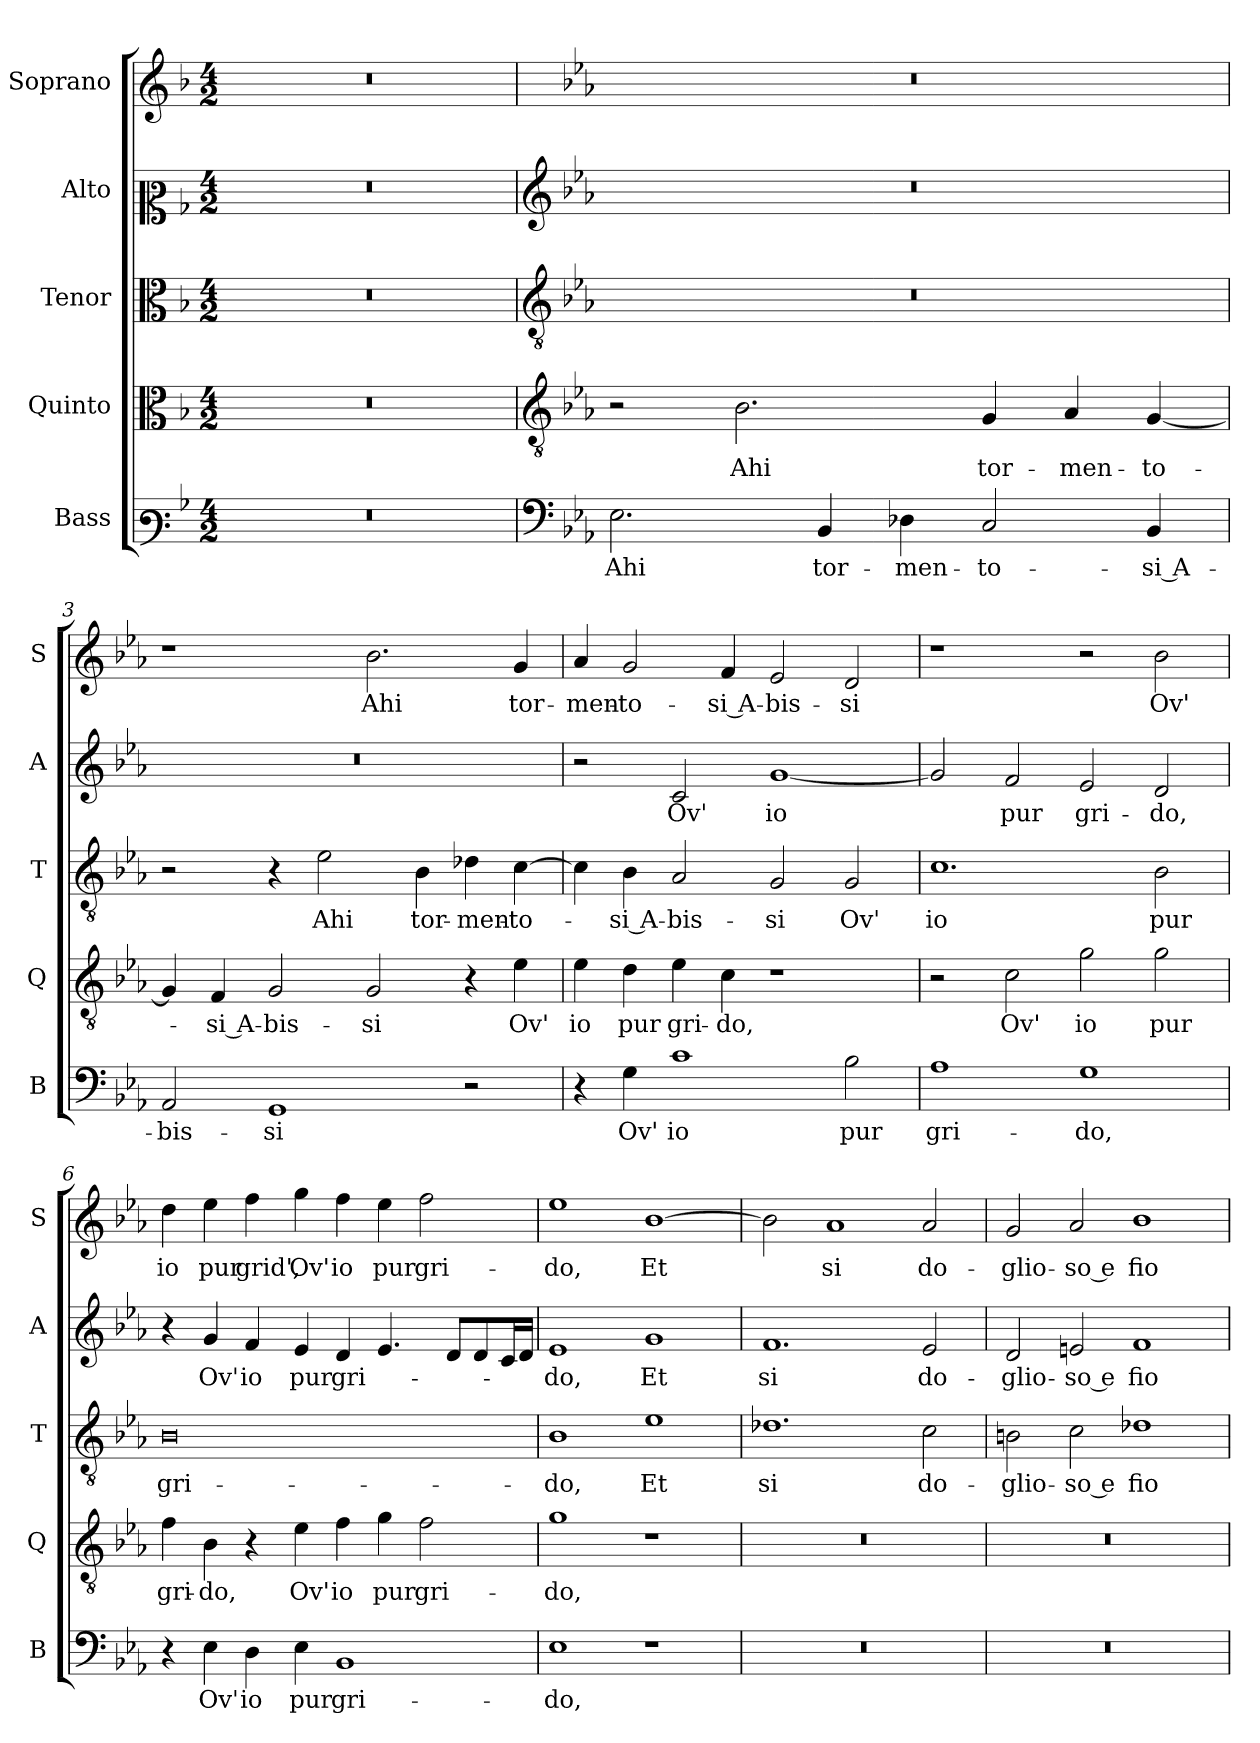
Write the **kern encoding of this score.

**kern	**text	**kern	**text	**kern	**text	**kern	**text	**kern	**text
*part5	*part5	*part4	*part4	*part3	*part3	*part2	*part2	*part1	*part1
*staff5	*staff5	*staff4	*staff4	*staff3	*staff3	*staff2	*staff2	*staff1	*staff1
*I"Bass	*	*I"Quinto	*	*I"Tenor	*	*I"Alto	*	*I"Soprano	*
*I'B	*	*I'Q	*	*I'T	*	*I'A	*	*I'S	*
*clefF3	*	*clefC3	*	*clefC3	*	*clefC2	*	*clefG2	*
*k[b-]	*	*k[b-]	*	*k[b-]	*	*k[b-]	*	*k[b-]	*
*F:	*	*F:	*	*F:	*	*F:	*	*F:	*
*M4/2	*	*M4/2	*	*M4/2	*	*M4/2	*	*M4/2	*
=1	=1	=1	=1	=1	=1	=1	=1	=1	=1
0r	.	0r	.	0r	.	0r	.	0r	.
=2	=2	=2	=2	=2	=2	=2	=2	=2	=2
*clefF4	*	*clefGv2	*	*clefGv2	*	*clefG2	*	*	*
*k[b-e-a-]	*	*k[b-e-a-]	*	*k[b-e-a-]	*	*k[b-e-a-]	*	*k[b-e-a-]	*
*E-:	*	*E-:	*	*E-:	*	*E-:	*	*E-:	*
!	!LO:LY:b	!	!	!	!	!	!	!	!
2.E-\	Ahi	2r	.	0r	.	0r	.	0r	.
!	!	!	!LO:LY:b	!	!	!	!	!	!
.	.	2.B-\	Ahi	.	.	.	.	.	.
!	!LO:LY:b	!	!	!	!	!	!	!	!
4BB-/	tor-	.	.	.	.	.	.	.	.
!	!LO:LY:b	!	!	!	!	!	!	!	!
4D-X\	-men-	.	.	.	.	.	.	.	.
!	!LO:LY:b	!	!LO:LY:b	!	!	!	!	!	!
2C/	-to-	4G/	tor-	.	.	.	.	.	.
!	!	!	!LO:LY:b	!	!	!	!	!	!
.	.	4A-/	-men-	.	.	.	.	.	.
!	!LO:LY:b	!	!LO:LY:b	!	!	!	!	!	!
4BB-/	-si A-	[4G/	-to-	.	.	.	.	.	.
=3	=3	=3	=3	=3	=3	=3	=3	=3	=3
!	!LO:LY:b	!	!	!	!	!	!	!	!
2AA-/	-bis-	4G/]	.	2r	.	0r	.	1r	.
!	!	!	!LO:LY:b	!	!	!	!	!	!
.	.	4F/	-si A-	.	.	.	.	.	.
!	!LO:LY:b	!	!LO:LY:b	!	!	!	!	!	!
1GG	-si	2G/	-bis-	4r	.	.	.	.	.
!	!	!	!	!	!LO:LY:b	!	!	!	!
.	.	.	.	2e-\	Ahi	.	.	.	.
!	!	!	!LO:LY:b	!	!	!	!	!	!LO:LY:b
.	.	2G/	-si	.	.	.	.	2.b-\	Ahi
!	!	!	!	!	!LO:LY:b	!	!	!	!
.	.	.	.	4B-\	tor-	.	.	.	.
!	!	!	!	!	!LO:LY:b	!	!	!	!
2r	.	4r	.	4d-X\	-men-	.	.	.	.
!	!	!	!LO:LY:b	!	!LO:LY:b	!	!	!	!LO:LY:b
.	.	4e-\	Ov'	[4c\	-to-	.	.	4g/	tor-
!!LO:LB:g=z
=4	=4	=4	=4	=4	=4	=4	=4	=4	=4
!	!	!	!LO:LY:b	!	!	!	!	!	!LO:LY:b
4r	.	4e-\	io	4c\]	.	2r	.	4a-/	-men-
!	!LO:LY:b	!	!LO:LY:b	!	!LO:LY:b	!	!	!	!LO:LY:b
4G\	Ov'	4d\	pur	4B-\	-si A-	.	.	2g/	-to-
!	!LO:LY:b	!	!LO:LY:b	!	!LO:LY:b	!	!LO:LY:b	!	!
1c	io	4e-\	gri-	2A-/	-bis-	2c/	Ov'	.	.
!	!	!	!LO:LY:b	!	!	!	!	!	!LO:LY:b
.	.	4c\	-do,	.	.	.	.	4f/	-si A-
!	!	!	!	!	!LO:LY:b	!	!LO:LY:b	!	!LO:LY:b
.	.	1r	.	2G/	-si	[1g	io	2e-/	-bis-
!	!LO:LY:b	!	!	!	!LO:LY:b	!	!	!	!LO:LY:b
2B-\	pur	.	.	2G/	Ov'	.	.	2d/	-si
=5	=5	=5	=5	=5	=5	=5	=5	=5	=5
!	!LO:LY:b	!	!	!	!LO:LY:b	!	!	!	!
1A-	gri-	2r	.	1.c	io	2g/]	.	1r	.
!	!	!	!LO:LY:b	!	!	!	!LO:LY:b	!	!
.	.	2c\	Ov'	.	.	2f/	pur	.	.
!	!LO:LY:b	!	!LO:LY:b	!	!	!	!LO:LY:b	!	!
1G	-do,	2g\	io	.	.	2e-/	gri-	2r	.
!	!	!	!LO:LY:b	!	!LO:LY:b	!	!LO:LY:b	!	!LO:LY:b
.	.	2g\	pur	2B-\	pur	2d/	-do,	2b-\	Ov'
=6	=6	=6	=6	=6	=6	=6	=6	=6	=6
!	!	!	!LO:LY:b	!	!LO:LY:b	!	!	!	!LO:LY:b
4r	.	4f\	gri-	0B-	gri-	4r	.	4dd\	io
!	!LO:LY:b	!	!LO:LY:b	!	!	!	!LO:LY:b	!	!LO:LY:b
4E-\	Ov'	4B-\	-do,	.	.	4g/	Ov'	4ee-\	pur
!	!LO:LY:b	!	!	!	!	!	!LO:LY:b	!	!LO:LY:b
4D\	io	4r	.	.	.	4f/	io	4ff\	grid',
!	!LO:LY:b	!	!LO:LY:b	!	!	!	!LO:LY:b	!	!LO:LY:b
4E-\	pur	4e-\	Ov'	.	.	4e-/	pur	4gg\	Ov'
!	!LO:LY:b	!	!LO:LY:b	!	!	!	!LO:LY:b	!	!LO:LY:b
1BB-	gri-	4f\	io	.	.	4d/	gri-	4ff\	io
!	!	!	!LO:LY:b	!	!	!	!	!	!LO:LY:b
.	.	4g\	pur	.	.	4.e-/	.	4ee-\	pur
!	!	!	!LO:LY:b	!	!	!	!	!	!LO:LY:b
.	.	2f\	gri-	.	.	.	.	2ff\	gri-
.	.	.	.	.	.	8d/L	.	.	.
.	.	.	.	.	.	8d/	.	.	.
.	.	.	.	.	.	16c/L	.	.	.
.	.	.	.	.	.	16d/JJ	.	.	.
=7	=7	=7	=7	=7	=7	=7	=7	=7	=7
!	!LO:LY:b	!	!LO:LY:b	!	!LO:LY:b	!	!LO:LY:b	!	!LO:LY:b
1E-	-do,	1g	-do,	1B-	-do,	1e-	-do,	1ee-	-do,
!	!	!	!	!	!LO:LY:b	!	!LO:LY:b	!	!LO:LY:b
1r	.	1r	.	1e-	Et	1g	Et	[1b-	Et
!!LO:PB:g=z
=8	=8	=8	=8	=8	=8	=8	=8	=8	=8
!	!	!	!	!	!LO:LY:b	!	!LO:LY:b	!	!
0r	.	0r	.	1.d-X	si	1.f	si	2b-\]	.
!	!	!	!	!	!	!	!	!	!LO:LY:b
.	.	.	.	.	.	.	.	1a-	si
!	!	!	!	!	!LO:LY:b	!	!LO:LY:b	!	!LO:LY:b
.	.	.	.	2c\	do-	2e-/	do-	2a-/	do-
=9	=9	=9	=9	=9	=9	=9	=9	=9	=9
!	!	!	!	!	!LO:LY:b	!	!LO:LY:b	!	!LO:LY:b
0r	.	0r	.	2Bn\	-glio-	2d/	-glio-	2g/	-glio-
!	!	!	!	!	!LO:LY:b	!	!LO:LY:b	!	!LO:LY:b
.	.	.	.	2c\	-so e	2en/	-so e	2a-/	-so e
!	!	!	!	!	!LO:LY:b	!	!LO:LY:b	!	!LO:LY:b
.	.	.	.	1d-X	fio-	1f	fio-	1b-	fio-
=	=	=	=	=	=	=	=	=	=
*-	*-	*-	*-	*-	*-	*-	*-	*-	*-
